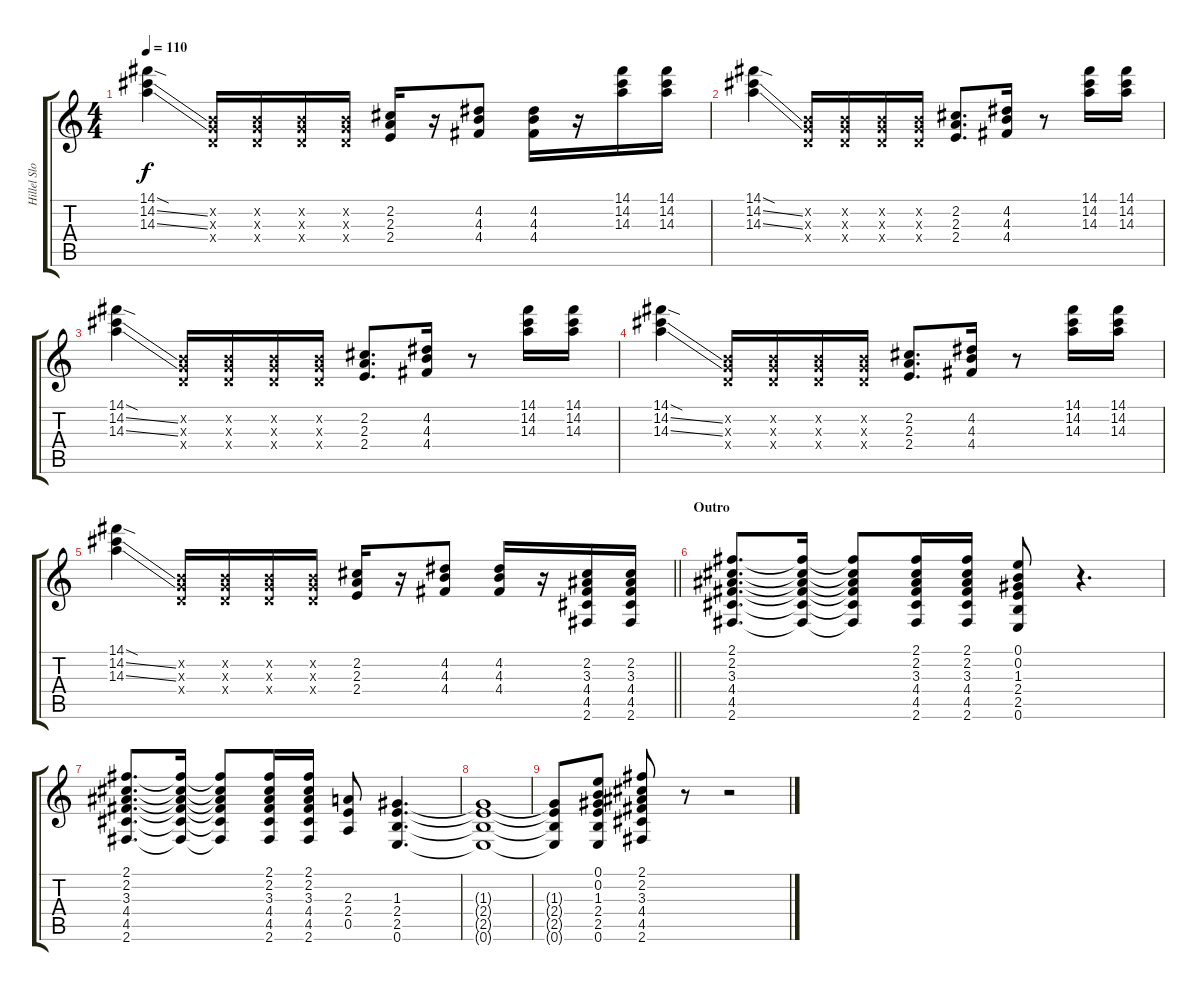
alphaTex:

\track ("Hillel Slovak" "Hillel Slo") {instrument overdrivenguitar}
\staff {score tabs}
\tuning (E4 B3 G3 D3 A2 E2) {hide}
\ts (4 4)
\tempo 110
\clef g2
\ks c
(14.1{sod} 14.2{ss} 14.3{ss}).4{dy f} (0.2{x} 0.3{x} 0.4{x}).16 (0.2{x} 0.3{x} 0.4{x}).16 (0.2{x} 0.3{x} 0.4{x}).16 (0.2{x} 0.3{x} 0.4{x}).16 (2.2 2.3 2.4).16 r.16 (4.2 4.3 4.4).8 (4.2 4.3 4.4).16 r.16 (14.1 14.2 14.3).16 (14.1 14.2 14.3).16 |
(14.1{sod} 14.2{ss} 14.3{ss}).4 (0.2{x} 0.3{x} 0.4{x}).16 (0.2{x} 0.3{x} 0.4{x}).16 (0.2{x} 0.3{x} 0.4{x}).16 (0.2{x} 0.3{x} 0.4{x}).16 (2.2 2.3 2.4).8{d} (4.2 4.3 4.4).16 r.8 (14.1 14.2 14.3).16 (14.1 14.2 14.3).16 |
(14.1{sod} 14.2{ss} 14.3{ss}).4 (0.2{x} 0.3{x} 0.4{x}).16 (0.2{x} 0.3{x} 0.4{x}).16 (0.2{x} 0.3{x} 0.4{x}).16 (0.2{x} 0.3{x} 0.4{x}).16 (2.2 2.3 2.4).8{d} (4.2 4.3 4.4).16 r.8 (14.1 14.2 14.3).16 (14.1 14.2 14.3).16 |
(14.1{sod} 14.2{ss} 14.3{ss}).4 (0.2{x} 0.3{x} 0.4{x}).16 (0.2{x} 0.3{x} 0.4{x}).16 (0.2{x} 0.3{x} 0.4{x}).16 (0.2{x} 0.3{x} 0.4{x}).16 (2.2 2.3 2.4).8{d} (4.2 4.3 4.4).16 r.8 (14.1 14.2 14.3).16 (14.1 14.2 14.3).16 |
\barLineRight lightlight
(14.1{sod} 14.2{ss} 14.3{ss}).4 (0.2{x} 0.3{x} 0.4{x}).16 (0.2{x} 0.3{x} 0.4{x}).16 (0.2{x} 0.3{x} 0.4{x}).16 (0.2{x} 0.3{x} 0.4{x}).16 (2.2 2.3 2.4).16 r.16 (4.2 4.3 4.4).8 (4.2 4.3 4.4).16 r.16 (2.2 3.3 4.4 4.5 2.6).16 (2.2 3.3 4.4 4.5 2.6).16 |
\section ("" "Outro")
(2.1 2.2 3.3 4.4 4.5 2.6).8{d} (2.1{t} 2.2{t} 3.3{t} 4.4{t} 4.5{t} 2.6{t}).16 (2.1{t} 2.2{t} 3.3{t} 4.4{t} 4.5{t} 2.6{t}).8 (2.1 2.2 3.3 4.4 4.5 2.6).16 (2.1 2.2 3.3 4.4 4.5 2.6).16 (0.1 0.2 1.3 2.4 2.5 0.6).8 r.4{d} |
(2.1 2.2 3.3 4.4 4.5 2.6).8{d} (2.1{t} 2.2{t} 3.3{t} 4.4{t} 4.5{t} 2.6{t}).16 (2.1{t} 2.2{t} 3.3{t} 4.4{t} 4.5{t} 2.6{t}).8 (2.1 2.2 3.3 4.4 4.5 2.6).16 (2.1 2.2 3.3 4.4 4.5 2.6).16 (2.3 2.4 0.5).8 (1.3 2.4 2.5 0.6).4{d} |
(1.3{t} 2.4{t} 2.5{t} 0.6{t}).1 |
(1.3{t} 2.4{t} 2.5{t} 0.6{t}).8 (0.1 0.2 1.3 2.4 2.5 0.6).8 (2.1 2.2 3.3 4.4 4.5 2.6).8 r.8 r.2
